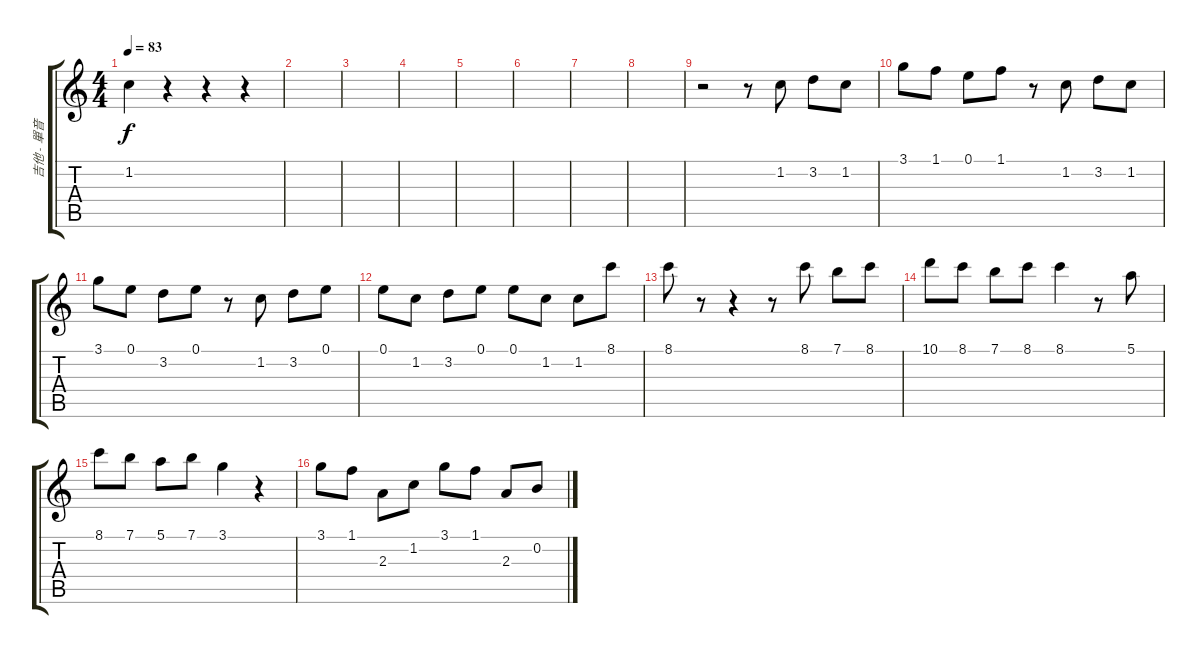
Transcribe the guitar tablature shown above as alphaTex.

\track ("吉他 - 單音" "吉他 - 單音") {instrument acousticguitarnylon}
\staff {score tabs}
\tuning (E4 B3 G3 D3 A2 E2) {hide}
\ts (4 4)
\tempo 83
\clef g2
\ks c
1.2.4{dy f} r.4 r.4 r.4 |
|
|
|
|
|
|
|
r.2 r.8 1.2.8 3.2.8 1.2.8 |
3.1.8 1.1.8 0.1.8 1.1.8 r.8 1.2.8 3.2.8 1.2.8 |
3.1.8 0.1.8 3.2.8 0.1.8 r.8 1.2.8 3.2.8 0.1.8 |
0.1.8 1.2.8 3.2.8 0.1.8 0.1.8 1.2.8 1.2.8 8.1.8 |
8.1.8 r.8 r.4 r.8 8.1.8 7.1.8 8.1.8 |
10.1.8 8.1.8 7.1.8 8.1.8 8.1.4 r.8 5.1.8 |
8.1.8 7.1.8 5.1.8 7.1.8 3.1.4 r.4 |
3.1.8 1.1.8 2.3.8 1.2.8 3.1.8 1.1.8 2.3.8 0.2.8
